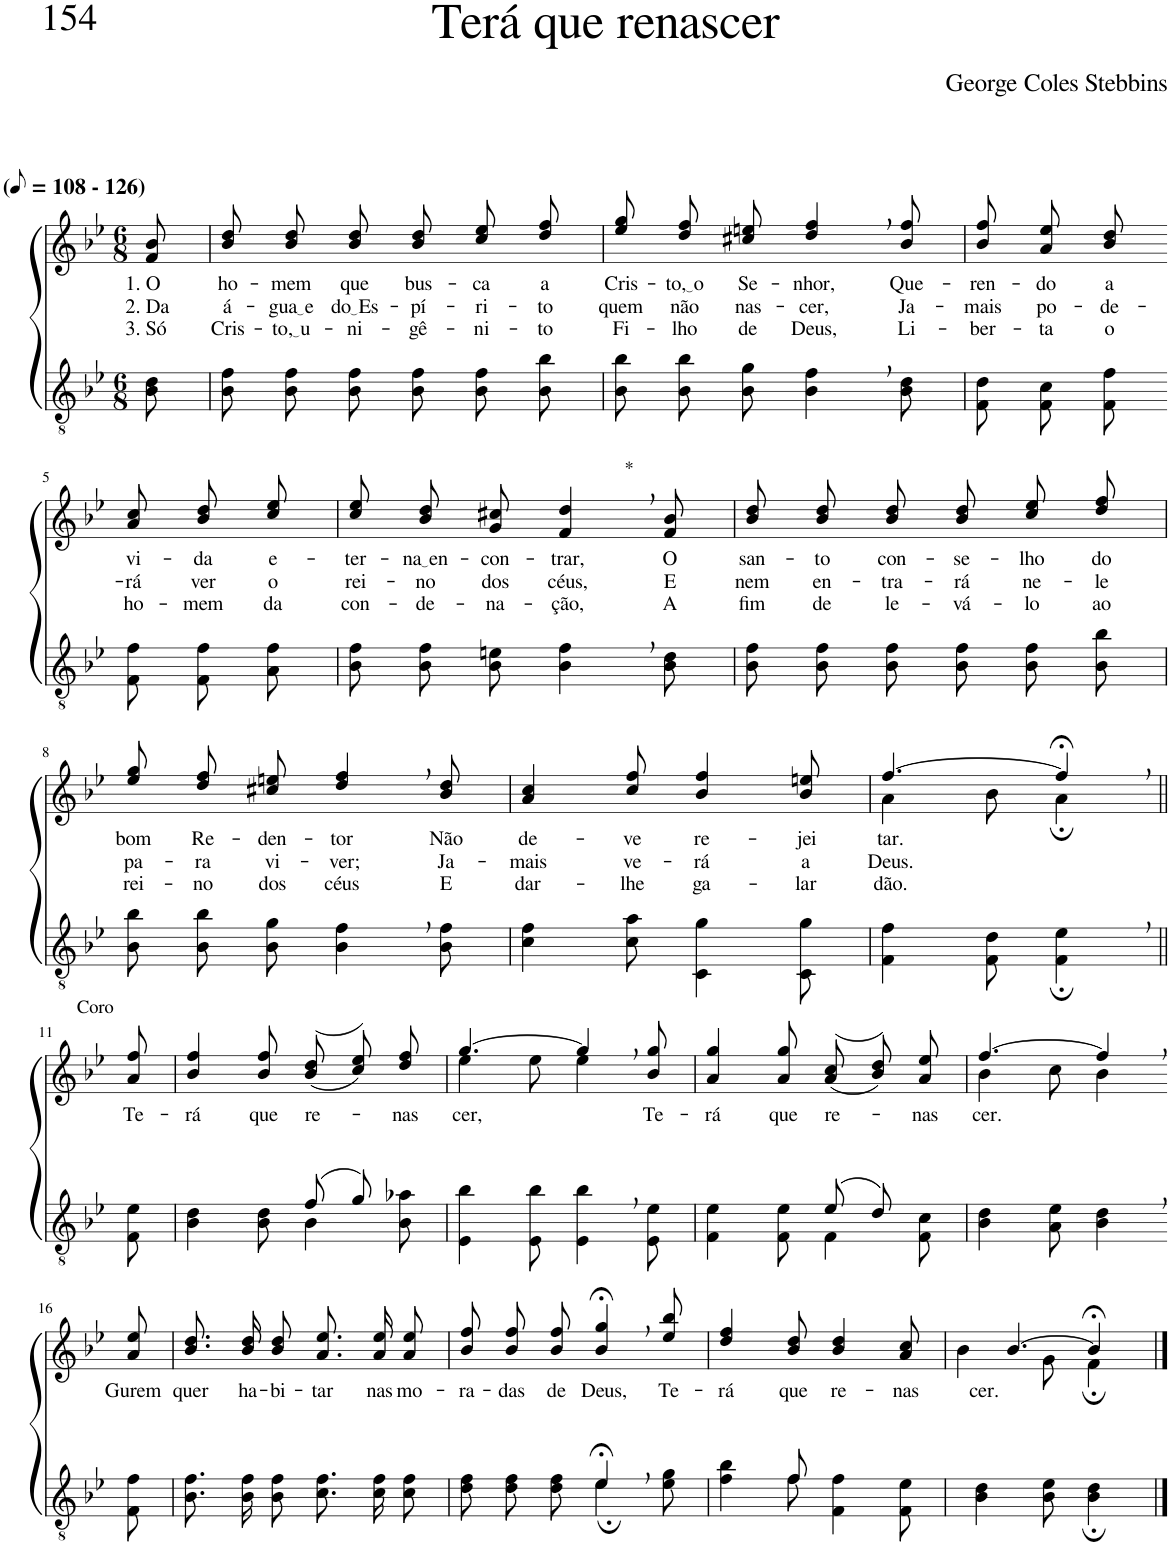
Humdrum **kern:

**kern	**kern	**text	**text	**text
*part2	*part1	*part1	*part1	*part1
*staff2	*staff1	*staff1	*staff1	*staff1
*I"Parte III e IV	*I"Parte I e II	*	*	*
*clefGv2	*clefG2	*	*	*
*Trd4c7	*Trd4c7	*	*	*
*k[b-e-]	*k[b-e-]	*	*	*
*M6/8	*M6/8	*	*	*
*MM54	*MM54	*	*	*
=1	=1	=1	=1	=1
!	!LO:TX:a:B:t=(	!	!	!
!	!LO:TX:a:B:t=- 126)	!	!	!
!	!	!LO:LY:b	!LO:LY:b	!LO:LY:b
8B-\ 8d\	8f/ 8b-/	1. O	2. Da	3. Só
=2	=2	=2	=2	=2
!	!	!LO:LY:b	!LO:LY:b	!LO:LY:b
8B-\ 8f\L	8b-\ 8dd\L	ho-	á-	Cris-
!	!	!LO:LY:b	!LO:LY:b	!LO:LY:b
8B-\ 8f\	8b-\ 8dd\	-mem	gua e	to, u
!	!	!LO:LY:b	!LO:LY:b	!LO:LY:b
8B-\ 8f\J	8b-\ 8dd\J	que	do Es	-ni-
!	!	!LO:LY:b	!LO:LY:b	!LO:LY:b
8B-\ 8f\L	8b-\ 8dd\L	bus-	-pí-	-gê-
!	!	!LO:LY:b	!LO:LY:b	!LO:LY:b
8B-\ 8f\	8cc\ 8ee-\	-ca	-ri-	-ni-
!	!	!LO:LY:b	!LO:LY:b	!LO:LY:b
8B-\ 8b-\J	8dd\ 8ff\J	a	-to	-to
=3	=3	=3	=3	=3
!	!	!LO:LY:b	!LO:LY:b	!LO:LY:b
8B-\ 8b-\L	8ee-\ 8gg\L	Cris-	quem	Fi-
!	!	!LO:LY:b	!LO:LY:b	!LO:LY:b
8B-\ 8b-\	8dd\ 8ff\	to, o	não	-lho
!	!	!LO:LY:b	!LO:LY:b	!LO:LY:b
8B-\ 8g\J	8cc#X\ 8een\J	Se-	nas-	de
!	!	!LO:LY:b	!LO:LY:b	!LO:LY:b
4B-\, 4f\,	4dd/, 4ff/,	-nhor,	-cer,	Deus,
!	!	!LO:LY:b	!LO:LY:b	!LO:LY:b
8B-\ 8d\	8b-/ 8ff/	-Que-	Ja-	Li-
=4	=4	=4	=4	=4
!	!	!LO:LY:b	!LO:LY:b	!LO:LY:b
8F\ 8d\L	8b-\ 8ff\L	-ren-	-mais	-ber-
!	!	!LO:LY:b	!LO:LY:b	!LO:LY:b
8F\ 8c\	8a\ 8ee-\	-do	po-	-ta
!	!	!LO:LY:b	!LO:LY:b	!LO:LY:b
8F\ 8f\J	8b-\ 8dd\J	a	-de-	o
!!LO:LB:g=z
=5-	=5-	=5-	=5-	=5-
!	!	!LO:LY:b	!LO:LY:b	!LO:LY:b
8F\ 8f\L	8a\ 8cc\L	vi-	-rá	ho-
!	!	!LO:LY:b	!LO:LY:b	!LO:LY:b
8F\ 8f\	8b-\ 8dd\	-da	ver	-mem
!	!	!LO:LY:b	!LO:LY:b	!LO:LY:b
8A\ 8f\J	8cc\ 8ee-\J	e-	o	da
=6	=6	=6	=6	=6
!	!	!LO:LY:b	!LO:LY:b	!LO:LY:b
8B-\ 8f\L	8cc\ 8ee-\L	-ter-	rei-	con-
!	!	!LO:LY:b	!LO:LY:b	!LO:LY:b
8B-\ 8f\	8b-\ 8dd\	na en	-no	-de-
!	!	!LO:LY:b	!LO:LY:b	!LO:LY:b
8B-\ 8en\J	8g\ 8cc#X\J	-con-	dos	-na-
!	!LO:TX:a:t=*	!	!	!
!	!	!LO:LY:b	!LO:LY:b	!LO:LY:b
4B-\, 4f\,	4f/, 4dd/,	-trar,	céus,	-ção,
!	!	!LO:LY:b	!LO:LY:b	!LO:LY:b
8B-\ 8d\	8f/ 8b-/	O	E	A
=7	=7	=7	=7	=7
!	!	!LO:LY:b	!LO:LY:b	!LO:LY:b
8B-\ 8f\L	8b-\ 8dd\L	san-	nem	fim
!	!	!LO:LY:b	!LO:LY:b	!LO:LY:b
8B-\ 8f\	8b-\ 8dd\	-to	en-	de
!	!	!LO:LY:b	!LO:LY:b	!LO:LY:b
8B-\ 8f\J	8b-\ 8dd\J	con-	-tra-	le-
!	!	!LO:LY:b	!LO:LY:b	!LO:LY:b
8B-\ 8f\L	8b-\ 8dd\L	-se-	-rá	-vá-
!	!	!LO:LY:b	!LO:LY:b	!LO:LY:b
8B-\ 8f\	8cc\ 8ee-\	-lho	ne-	-lo
!	!	!LO:LY:b	!LO:LY:b	!LO:LY:b
8B-\ 8b-\J	8dd\ 8ff\J	do	-le	ao
!!LO:LB:g=z
=8	=8	=8	=8	=8
!	!	!LO:LY:b	!LO:LY:b	!LO:LY:b
8B-\ 8b-\L	8ee-\ 8gg\L	bom	pa-	rei-
!	!	!LO:LY:b	!LO:LY:b	!LO:LY:b
8B-\ 8b-\	8dd\ 8ff\	Re-	-ra	-no
!	!	!LO:LY:b	!LO:LY:b	!LO:LY:b
8B-\ 8g\J	8cc#X\ 8een\J	-den-	vi-	dos
!	!	!LO:LY:b	!LO:LY:b	!LO:LY:b
4B-\, 4f\,	4dd/, 4ff/,	-tor	-ver;	céus
!	!	!LO:LY:b	!LO:LY:b	!LO:LY:b
8B-\ 8f\	8b-/ 8dd/	Não	Ja-	E
=9	=9	=9	=9	=9
!	!	!LO:LY:b	!LO:LY:b	!LO:LY:b
4c\ 4f\	4a/ 4cc/	de-	-mais	dar-
!	!	!LO:LY:b	!LO:LY:b	!LO:LY:b
8c\ 8a\	8cc/ 8ff/	-ve	ve-	-lhe
!	!	!LO:LY:b	!LO:LY:b	!LO:LY:b
4C\ 4g\	4b-/ 4ff/	re-	-rá	ga-
!	!	!LO:LY:b	!LO:LY:b	!LO:LY:b
8C\ 8g\	8b-/ 8een/	-jei-	a	-lar-
=10	=10	=10	=10	=10
*	*^	*	*	*
!	!	!	!LO:LY:b	!LO:LY:b	!LO:LY:b
4F\ 4f\	[4.ff/	4a\	-tar.	Deus.	-dão.
8F\ 8d\	.	8b-\	.	.	.
4F\;, 4e-\;,	4ff;<,/]	4a;\	.	.	.
!!LO:LB:g=z
=11||	=11||	=11||	=11||	=11||	=11||
!	!LO:TX:a:t=Coro	!	!	!	!
!	!	!	!LO:LY:b	!	!
*	*v	*v	*	*	*
8F\ 8e-\	8a/ 8ff/	Te-	.	.
=12	=12	=12	=12	=12
*^	*	*	*	*
!	!	!	!LO:LY:b	!	!
4.ryy	4B-\ 4d\	4b-/ 4ff/	-rá	.	.
!	!	!	!LO:LY:b	!	!
.	8B-\ 8d\	8b-/ 8ff/	que	.	.
!	!	!	!LO:LY:b	!	!
(8f/L	4B-\	((8b-\ 8dd\L	re-	.	.
8g/J)	.	8cc\ 8ee-\))	.	.	.
!	!	!	!LO:LY:b	!	!
8ryy	8B-\ 8a-X\	8dd\ 8ff\J	-nas-	.	.
=13	=13	=13	=13	=13	=13
*	*	*^	*	*	*
!	!	!	!	!LO:LY:b	!	!
*v	*v	*	*	*	*	*
4E-\ 4b-\	[4.gg/	4ee-\	-cer,	.	.
8E-\ 8b-\	.	8ee-\	.	.	.
4E-\, 4b-\,	4gg,/]	4ee-\	.	.	.
!	!	!	!LO:LY:b	!	!
8E-\ 8e-\	8b-/ 8gg/	8ryy	Te-	.	.
=14	=14	=14	=14	=14	=14
*^	*	*	*	*	*
!	!	!	!	!LO:LY:b	!	!
*	*	*v	*v	*	*	*
4.ryy	4F\ 4e-\	4a/ 4gg/	-rá	.	.
!	!	!	!LO:LY:b	!	!
.	8F\ 8e-\	8a/ 8gg/	que	.	.
!	!	!	!LO:LY:b	!	!
(8e-/L	4F\	((8a\ 8cc\L	re-	.	.
8d/J)	.	8b-\ 8dd\))	.	.	.
!	!	!	!LO:LY:b	!	!
8ryy	8F\ 8c\	8a\ 8ee-\J	-nas-	.	.
=15	=15	=15	=15	=15	=15
*	*	*^	*	*	*
!	!	!	!	!LO:LY:b	!	!
*v	*v	*	*	*	*	*
4B-\ 4d\	[4.ff/	4b-\	-cer.	.	.
8A\ 8e-\	.	8cc\	.	.	.
4B-\, 4d\,	4ff,/]	4b-\	.	.	.
*	*v	*v	*	*	*
!!LO:LB:g=z
=16-	=16-	=16-	=16-	=16-
*k[b-e-]	*k[b-e-]	*	*	*
*	*^	*	*	*
!	!	!	!LO:LY:b	!	!
*	*v	*v	*	*	*
8F\ 8f\	8a/ 8ee-/	Gurem	.	.
=17	=17	=17	=17	=17
!	!	!LO:LY:b	!	!
8.B-\ 8.f\L	8.b-\ 8.dd\L	quer	.	.
!	!	!LO:LY:b	!	!
16B-\ 16f\K	16b-\ 16dd\K	ha-	.	.
!	!	!LO:LY:b	!	!
8B-\ 8f\J	8b-\ 8dd\J	-bi-	.	.
!	!	!LO:LY:b	!	!
8.c\ 8.f\L	8.a\ 8.ee-\L	-tar	.	.
!	!	!LO:LY:b	!	!
16c\ 16f\K	16a\ 16ee-\K	nas	.	.
!	!	!LO:LY:b	!	!
8c\ 8f\J	8a\ 8ee-\J	mo-	.	.
=18	=18	=18	=18	=18
*^	*	*	*	*
!	!	!	!LO:LY:b	!	!
8d\ 8f\L	4.ryy	8b-\ 8ff\L	-ra-	.	.
!	!	!	!LO:LY:b	!	!
8d\ 8f\	.	8b-\ 8ff\	-das	.	.
!	!	!	!LO:LY:b	!	!
8d\ 8f\J	.	8b-\ 8ff\J	de	.	.
!	!	!	!LO:LY:b	!	!
4e-;<,\	4e-;/	4b-/;<, 4gg/;<,	Deus,	.	.
!	!	!	!LO:LY:b	!	!
8e-\ 8g\	8ryy	8ee-/ 8bb-/	Te-	.	.
=19	=19	=19	=19	=19	=19
!	!	!	!LO:LY:b	!	!
4ryy	4f\ 4b-\	4dd/ 4ff/	-rá	.	.
!	!	!	!LO:LY:b	!	!
8f/	8f\	8b-/ 8dd/	que	.	.
!	!	!	!LO:LY:b	!	!
4.ryy	4F\ 4f\	4b-/ 4dd/	re-	.	.
!	!	!	!LO:LY:b	!	!
.	8F\ 8e-\	8a/ 8cc/	-nas-	.	.
=20	=20	=20	=20	=20	=20
*	*	*^	*	*	*
!	!	!	!	!LO:LY:b	!	!
*v	*v	*	*	*	*	*
4B-\ 4d\	[4.b-/	4b-\	-cer.	.	.
8B-\ 8e-\	.	8g\	.	.	.
4B-\; 4d\;	4b-;</]	4f;\	.	.	.
*	*v	*v	*	*	*
==	==	==	==	==
*-	*-	*-	*-	*-
